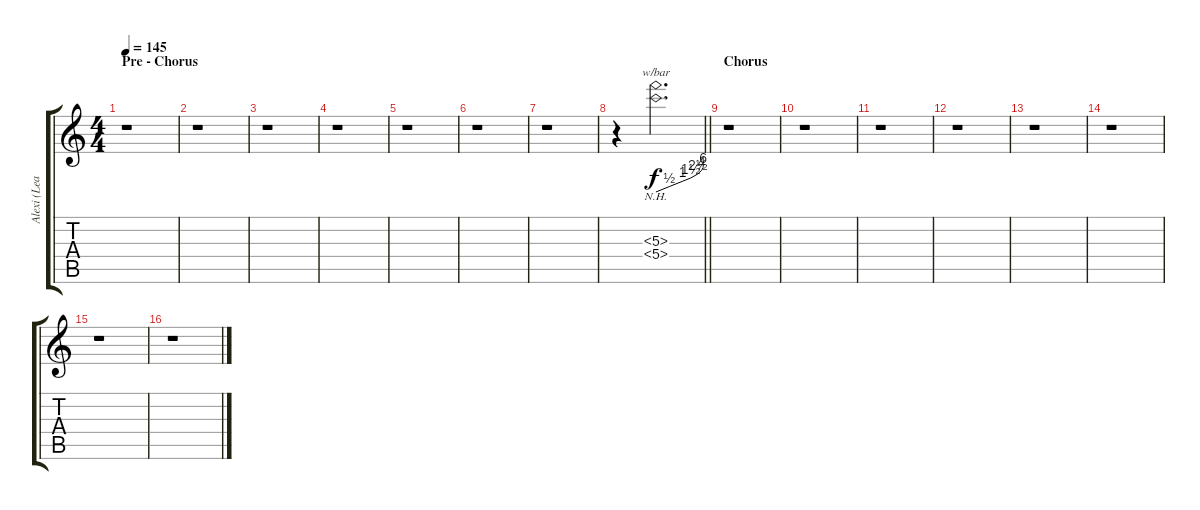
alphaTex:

\track ("Alexi (Lead Guitar)" "Alexi (Lea") {instrument distortionguitar}
\staff {score tabs}
\tuning (D4 A3 F3 C3 G2 D2) {hide}
\ts (4 4)
\section ("" "Pre - Chorus")
\tempo 145
\clef g2
\ks c
r.1{dy f} |
r.1 |
r.1 |
r.1 |
r.1 |
r.1 |
r.1 |
\barLineRight lightlight
r.4 (5.3{nh} 5.4{nh}).2{d tbe (custom default 0 0 17 2 34 4 44 6 53 10 58 16 60 24) volume 12 balance 2 instrument distortionguitar} |
\section ("" "Chorus")
r.1 |
r.1 |
r.1 |
r.1 |
r.1 |
r.1 |
r.1 |
r.1
